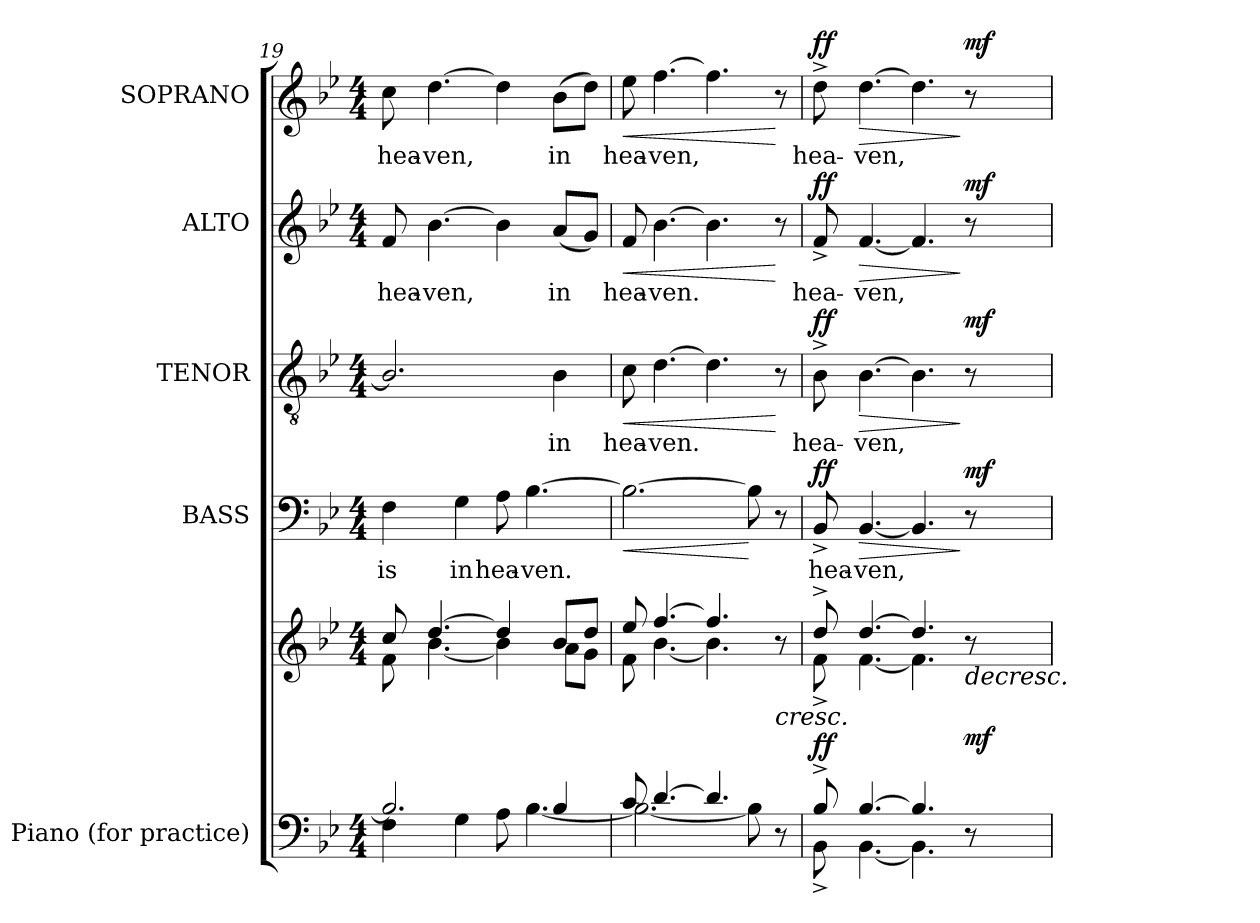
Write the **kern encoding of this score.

**kern	**kern	**dynam	**kern	**text	**dynam	**kern	**text	**dynam	**kern	**text	**dynam	**kern	**text	**dynam
*part5	*part5	*part5	*part4	*part4	*part4	*part3	*part3	*part3	*part2	*part2	*part2	*part1	*part1	*part1
*staff6	*staff5	*staff5/6	*staff4	*staff4	*staff4	*staff3	*staff3	*staff3	*staff2	*staff2	*staff2	*staff1	*staff1	*staff1
*I"Piano      (for practice)	*	*	*I"BASS	*	*	*I"TENOR	*	*	*I"ALTO	*	*	*I"SOPRANO	*	*
*I'Pno.	*	*	*I'B.	*	*	*I'T.	*	*	*I'A.	*	*	*I'S.	*	*
*clefF4	*clefG2	*	*clefF4	*	*	*clefGv2	*	*	*clefG2	*	*	*clefG2	*	*
*	*	*	*	*	*	*ITrd7c12	*	*	*	*	*	*	*	*
*k[b-e-]	*k[b-e-]	*	*k[b-e-]	*	*	*k[b-e-]	*	*	*k[b-e-]	*	*	*k[b-e-]	*	*
*B-:	*B-:	*	*B-:	*	*	*B-:	*	*	*B-:	*	*	*B-:	*	*
*M4/4	*M4/4	*	*M4/4	*	*	*M4/4	*	*	*M4/4	*	*	*M4/4	*	*
=19	=19	=19	=19	=19	=19	=19	=19	=19	=19	=19	=19	=19	=19	=19
*^	*^	*	*	*	*	*	*	*	*	*	*	*	*	*
!	!	!	!	!	!	!LO:LY:b:color=#000000	!	!	!	!	!	!	!	!	!	!
!	!	!	!	!	!	!	!	!	!	!	!	!LO:LY:b:color=#000000	!	!	!	!
!	!	!	!	!	!	!	!	!	!	!	!	!	!	!	!LO:LY:b:color=#000000	!
2.B-i/]	4Fi\	8cci/	8fi\	.	4Fi\	is	.	2.BB-i/]	.	.	8fi/	hea-	.	8cci\	hea-	.
!	!	!	!	!	!	!	!	!	!	!	!	!LO:LY:b:color=#000000	!	!	!	!
!	!	!	!	!	!	!	!	!	!	!	!	!	!	!	!LO:LY:b:color=#000000	!
.	.	[4.ddi/	[4.b-i\	.	.	.	.	.	.	.	[4.b-i\	-ven,	.	[4.ddi\	-ven,	.
!	!	!	!	!	!	!LO:LY:b:color=#000000	!	!	!	!	!	!	!	!	!	!
.	4Gi\	.	.	.	4Gi\	in	.	.	.	.	.	.	.	.	.	.
!	!	!	!	!	!	!LO:LY:b:color=#000000	!	!	!	!	!	!	!	!	!	!
.	8Ai\	4ddi/]	4b-i\]	.	8Ai\	hea-	.	.	.	.	4b-i\]	.	.	4ddi\]	.	.
!	!	!	!	!	!	!LO:LY:b:color=#000000	!	!	!	!	!	!	!	!	!	!
.	[4.B-i\	.	.	.	[4.B-i\	-ven.	.	.	.	.	.	.	.	.	.	.
!	!	!	!	!	!	!	!	!	!LO:LY:b:color=#000000	!	!	!	!	!	!	!
!	!	!	!	!	!	!	!	!	!	!	!	!LO:LY:b:color=#000000	!	!	!	!
!	!	!	!	!	!	!	!	!	!	!	!	!	!	!	!LO:LY:b:color=#000000	!
4B-i/	.	8b-i/L	8ai\L	.	.	.	.	4BB-i\	in	.	(8ai/L	in	.	(8b-i\L	in	.
.	.	8ddi/J	8gi\J	.	.	.	.	.	.	.	8gi/J)	.	.	8ddi\J)	.	.
=20	=20	=20	=20	=20	=20	=20	=20	=20	=20	=20	=20	=20	=20	=20	=20	=20
!	!	!	!	!	!	!	!LO:HP:b	!	!	!	!	!	!	!	!	!
!	!	!	!	!	!	!	!	!	!LO:LY:b:color=#000000	!LO:HP:b	!	!	!	!	!	!
!	!	!	!	!	!	!	!	!	!	!	!	!LO:LY:b:color=#000000	!LO:HP:b	!	!	!
!	!	!	!	!	!	!	!	!	!	!	!	!	!	!	!LO:LY:b:color=#000000	!LO:HP:b
8ci/	2.B-i\_	8ee-i/	8fi\	.	2.B-i\_	.	<	8Ci\	hea-	<	8fi/	hea-	<	8ee-i\	hea-	<
!	!	!	!	!	!	!	!	!	!LO:LY:b:color=#000000	!	!	!	!	!	!	!
!	!	!	!	!	!	!	!	!	!	!	!	!LO:LY:b:color=#000000	!	!	!	!
!	!	!	!	!	!	!	!	!	!	!	!	!	!	!	!LO:LY:b:color=#000000	!
[4.di/	.	[4.ffi/	[4.b-i\	[	.	.	.	[4.Di\	-ven.	.	[4.b-i\	-ven.	.	[4.ffi\	-ven,	.
4.di/]	.	4.ffi/]	4.b-i\]	.	.	.	.	4.Di\]	.	.	4.b-i\]	.	.	4.ffi\]	.	.
.	8B-i\]	.	.	.	8B-i\]	.	[	.	.	.	.	.	.	.	.	.
!	!	!	!	!LO:HP:b	!	!	!	!	!	!	!	!	!	!	!	!
8r	8ryy	8r	8ryy	<	8r	.	.	8r	.	[	8r	.	[	8r	.	[
!!LO:PB:g=z
=21	=21	=21	=21	=21	=21	=21	=21	=21	=21	=21	=21	=21	=21	=21	=21	=21
!	!	!	!	!	!	!LO:LY:b:color=#000000	!	!	!	!	!	!	!	!	!	!
!	!	!	!	!	!	!	!	!	!LO:LY:b:color=#000000	!	!	!	!	!	!	!
!	!	!	!	!	!	!	!	!	!	!	!	!LO:LY:b:color=#000000	!	!	!	!
!	!	!	!	!	!	!	!	!	!	!	!	!	!	!	!LO:LY:b:color=#000000	!
8B-^i/	8BB-^i\	8dd^i/	8f^i\	ff	8BB-^i/	hea-	ff	8BB-^i\	hea-	ff	8f^i/	hea-	ff	8dd^i\	hea-	ff
!	!	!	!	!	!	!LO:LY:b:color=#000000	!LO:HP:b	!	!	!	!	!	!	!	!	!
!	!	!	!	!	!	!	!	!	!LO:LY:b:color=#000000	!LO:HP:b	!	!	!	!	!	!
!	!	!	!	!	!	!	!	!	!	!	!	!LO:LY:b:color=#000000	!LO:HP:b	!	!	!
!	!	!	!	!	!	!	!	!	!	!	!	!	!	!	!LO:LY:b:color=#000000	!LO:HP:b
[4.B-i/	[4.BB-i\	[4.ddi/	[4.fi\	]	[4.BB-i/	-ven,	>	[4.BB-i\	-ven,	>	[4.fi/	-ven,	>	[4.ddi\	-ven,	>
4.B-i/]	4.BB-i\]	4.ddi/]	4.fi\]	.	4.BB-i/]	.	.	4.BB-i\]	.	.	4.fi/]	.	.	4.ddi\]	.	.
!	!	!	!	!LO:HP:b	!	!	!	!	!	!	!	!	!	!	!	!
8r	8ryy	8r	8ryy	> mf	8r	.	] mf	8r	.	] mf	8r	.	] mf	8r	.	] mf
*v	*v	*	*	*	*	*	*	*	*	*	*	*	*	*	*	*
*	*v	*v	*	*	*	*	*	*	*	*	*	*	*	*	*
=	=	=	=	=	=	=	=	=	=	=	=	=	=	=
*-	*-	*-	*-	*-	*-	*-	*-	*-	*-	*-	*-	*-	*-	*-
